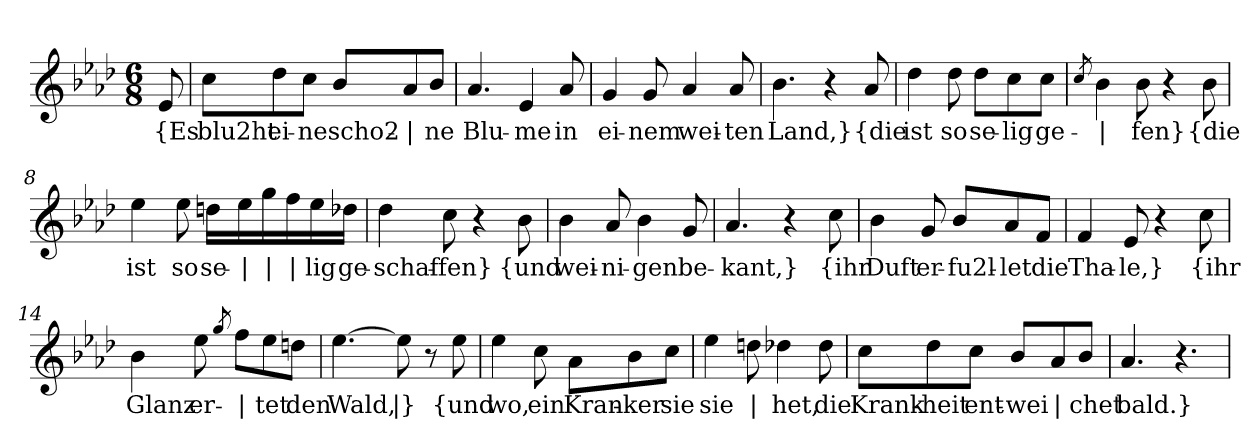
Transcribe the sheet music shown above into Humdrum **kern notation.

**kern	**text
*part1	*part1
*staff1	*staff1
*clefG2	*
*k[b-e-a-d-]	*
*M6/8	*
=1	=1
!	!LO:LY:b
8e-/	{Es
=2	=2
!	!LO:LY:b
8cc\L	blu2ht
!	!LO:LY:b
8dd-\	ei-
!	!LO:LY:b
8cc\J	-ne
!	!LO:LY:b
8b-/L	scho2-
!	!LO:LY:b
8a-/	|
!	!LO:LY:b
8b-/J	-ne
=3	=3
!	!LO:LY:b
4.a-/	Blu-
!	!LO:LY:b
4e-/	-me
!	!LO:LY:b
8a-/	in
=4	=4
!	!LO:LY:b
4g/	ei-
!	!LO:LY:b
8g/	-nem
!	!LO:LY:b
4a-/	wei-
!	!LO:LY:b
8a-/	-ten
=5	=5
!	!LO:LY:b
4.b-\	Land,}
4r	.
!	!LO:LY:b
8a-/	{die
=6	=6
!	!LO:LY:b
4dd-\	ist
!	!LO:LY:b
8dd-\	so
!	!LO:LY:b
8dd-\L	se-
!	!LO:LY:b
8cc\	-lig
!	!LO:LY:b
8cc\J	ge-
!!LO:LB:g=z
=7	=7
8qcc/	.
!	!LO:LY:b
4b-\	|
!	!LO:LY:b
8b-\	-fen}
4r	.
!	!LO:LY:b
8b-\	{die
=8	=8
!	!LO:LY:b
4ee-\	ist
!	!LO:LY:b
8ee-\	so
!	!LO:LY:b
16ddn\LL	se-
!	!LO:LY:b
16ee-\	|
!	!LO:LY:b
16gg\	|
!	!LO:LY:b
16ff\	|
!	!LO:LY:b
16ee-\	-lig
!	!LO:LY:b
16dd-X\JJ	ge-
=9	=9
!	!LO:LY:b
4dd-\	-schaf-
!	!LO:LY:b
8cc\	-fen}
4r	.
!	!LO:LY:b
8b-\	{und
=10	=10
!	!LO:LY:b
4b-\	wei-
!	!LO:LY:b
8a-/	-ni-
!	!LO:LY:b
4b-\	-gen
!	!LO:LY:b
8g/	be-
=11	=11
!	!LO:LY:b
4.a-/	-kant,}
4r	.
!	!LO:LY:b
8cc\	{ihr
!!LO:LB:g=z
=12	=12
!	!LO:LY:b
4b-\	Duft
!	!LO:LY:b
8g/	er-
!	!LO:LY:b
8b-/L	fu2l-
!	!LO:LY:b
8a-/	-let
!	!LO:LY:b
8f/J	die
=13	=13
!	!LO:LY:b
4f/	Tha-
!	!LO:LY:b
8e-/	-le,}
4r	.
!	!LO:LY:b
8cc\	{ihr
=14	=14
!	!LO:LY:b
4b-\	Glanz
!	!LO:LY:b
8ee-\	er-
8qgg/	.
!	!LO:LY:b
8ff\L	|
!	!LO:LY:b
8ee-\	-tet
!	!LO:LY:b
8ddn\J	den
=15	=15
!	!LO:LY:b
[4.ee-\	Wald,
!	!LO:LY:b
8ee-\]	|}
8r	.
!	!LO:LY:b
8ee-\	{und
=16	=16
!	!LO:LY:b
4ee-\	wo,
!	!LO:LY:b
8cc\	ein
!	!LO:LY:b
8a-\L	Kran-
!	!LO:LY:b
8b-\	-ker
!	!LO:LY:b
8cc\J	sie
!!LO:LB:g=z
=17	=17
!	!LO:LY:b
4ee-\	sie
!	!LO:LY:b
8ddn\	|
!	!LO:LY:b
4dd-X\	-het,
!	!LO:LY:b
8dd-\	die
=18	=18
!	!LO:LY:b
8cc\L	Krank-
!	!LO:LY:b
8dd-\	-heit
!	!LO:LY:b
8cc\J	ent-
!	!LO:LY:b
8b-/L	-wei
!	!LO:LY:b
8a-/	|
!	!LO:LY:b
8b-/J	-chet
=19	=19
!	!LO:LY:b
4.a-/	bald.}
4.r	.
=	=
*-	*-
